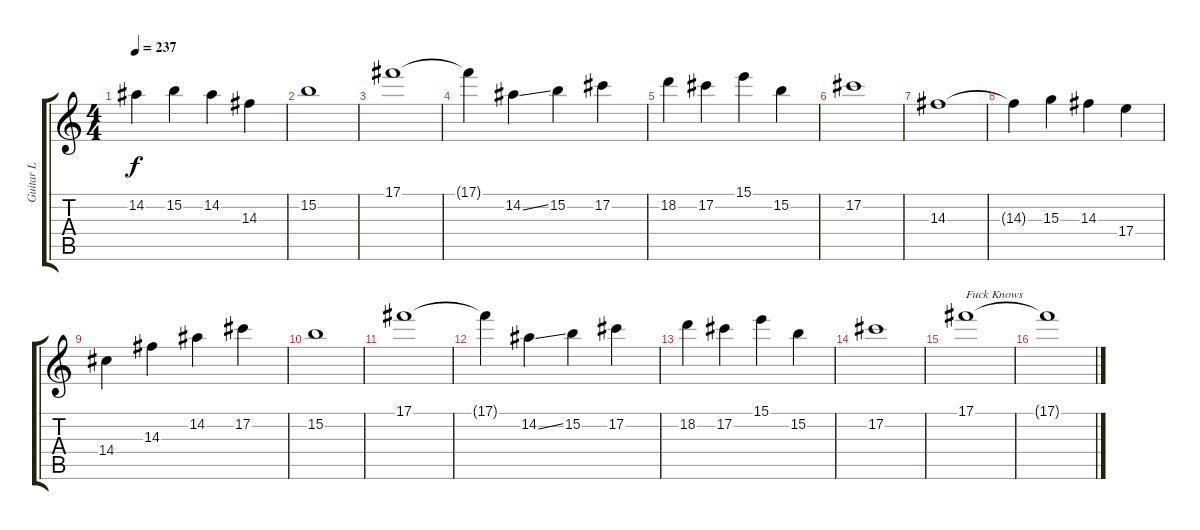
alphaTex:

\track ("Guitar L" "Guitar L") {instrument distortionguitar}
\staff {score tabs}
\tuning (Db4 Ab3 E3 B2 Gb2 B1) {hide}
\ts (4 4)
\tempo 237
\clef g2
\ks c
14.2.4{dy f} 15.2.4 14.2.4 14.3.4 |
15.2.1 |
17.1.1 |
17.1{t}.4 14.2{ss}.4 15.2.4 17.2.4 |
18.2.4 17.2.4 15.1.4 15.2.4 |
17.2.1 |
14.3.1 |
14.3{t}.4 15.3.4 14.3.4 17.4.4 |
14.4.4 14.3.4 14.2.4 17.2.4 |
15.2.1 |
17.1.1 |
17.1{t}.4 14.2{ss}.4 15.2.4 17.2.4 |
18.2.4 17.2.4 15.1.4 15.2.4 |
17.2.1 |
17.1.1{txt "Fuck Knows"} |
17.1{t}.1
